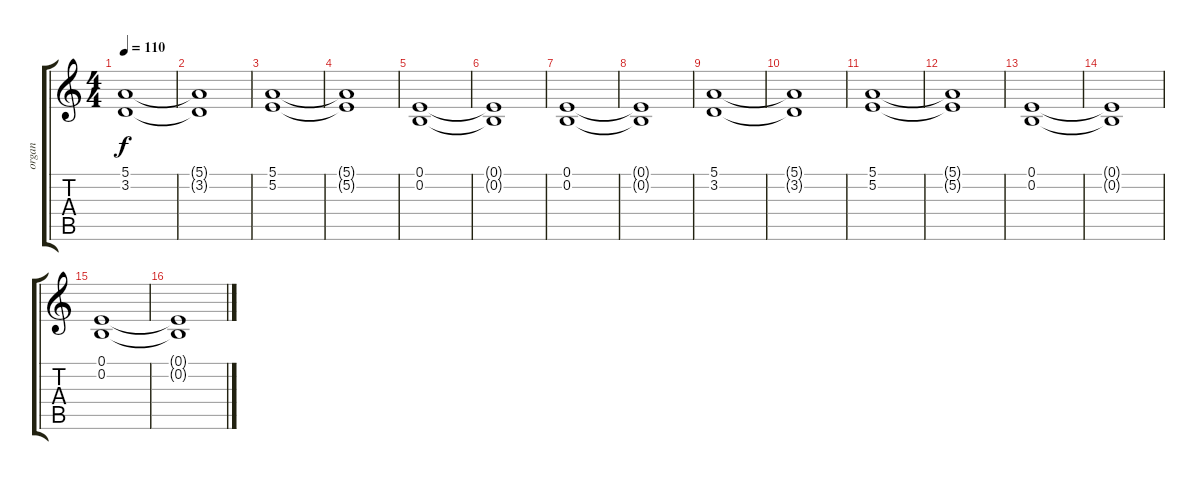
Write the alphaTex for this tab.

\track ("organ" "organ") {instrument rockorgan}
\staff {score tabs}
\tuning (E4 B3 G3 D3 A2 E2) {hide}
\ts (4 4)
\tempo 110
\clef g2
\ks c
(5.1 3.2).1{dy f} |
(5.1{t} 3.2{t}).1 |
(5.1 5.2).1 |
(5.1{t} 5.2{t}).1 |
(0.1 0.2).1 |
(0.1{t} 0.2{t}).1 |
(0.1 0.2).1 |
(0.1{t} 0.2{t}).1 |
(5.1 3.2).1 |
(5.1{t} 3.2{t}).1 |
(5.1 5.2).1 |
(5.1{t} 5.2{t}).1 |
(0.1 0.2).1 |
(0.1{t} 0.2{t}).1 |
(0.1 0.2).1 |
(0.1{t} 0.2{t}).1
